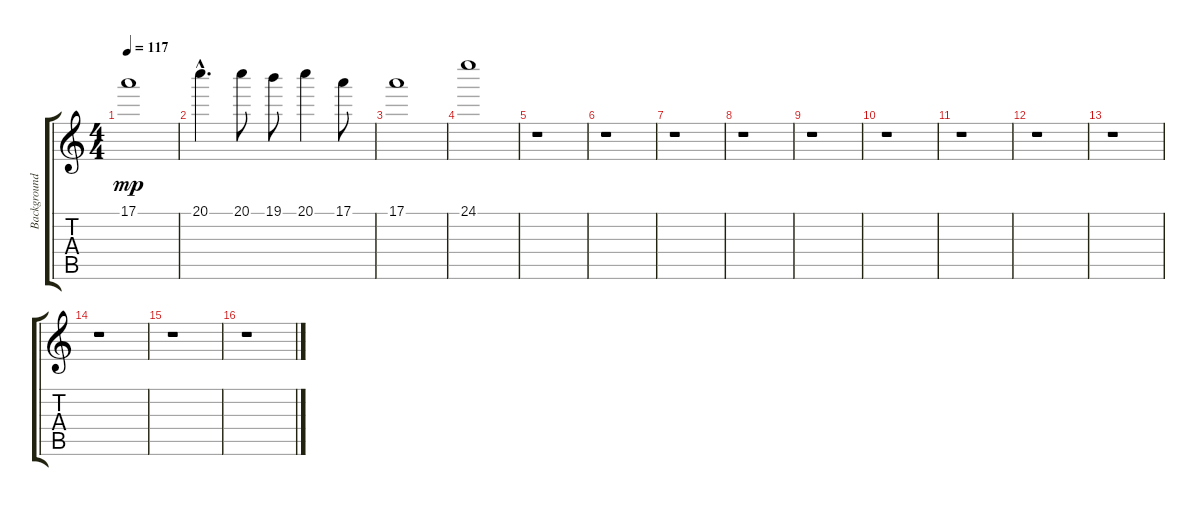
\track ("Background Vocals" "Background") {instrument acousticguitarnylon}
\staff {score tabs}
\tuning (E4 B3 G3 D3 A2 E2) {hide}
\ts (4 4)
\tempo 117
\clef g2
\ks c
17.1.1{dy mp} |
20.1{hac}.4{d} 20.1.8 19.1.8 20.1.4 17.1.8 |
17.1.1 |
24.1.1 |
r.1 |
r.1 |
r.1 |
r.1 |
r.1 |
r.1 |
r.1 |
r.1 |
r.1 |
r.1 |
r.1 |
r.1
